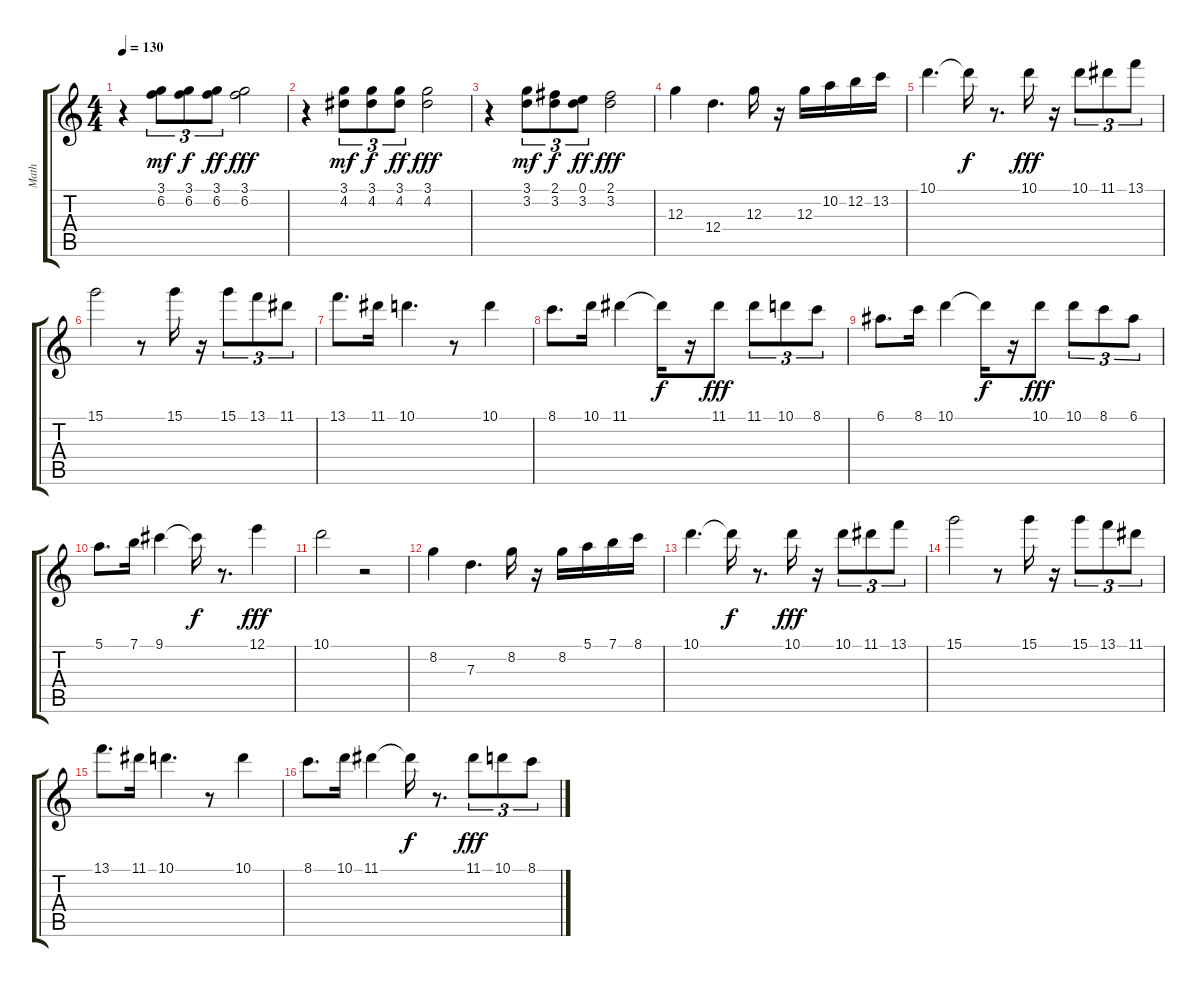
\track ("Math" "Math") {instrument overdrivenguitar}
\staff {score tabs}
\tuning (E4 B3 G3 D3 A2 E2) {hide}
\ts (4 4)
\tempo 130
\clef g2
\ks c
r.4{dy fff} (3.1 6.2).8{tu (3 2) dy mf} (3.1 6.2).8{tu (3 2) dy f} (3.1 6.2).8{tu (3 2) dy ff} (3.1 6.2).2{dy fff} |
r.4 (3.1 4.2).8{tu (3 2) dy mf} (3.1 4.2).8{tu (3 2) dy f} (3.1 4.2).8{tu (3 2) dy ff} (3.1 4.2).2{dy fff} |
r.4 (3.1 3.2).8{tu (3 2) dy mf} (2.1 3.2).8{tu (3 2) dy f} (0.1 3.2).8{tu (3 2) dy ff} (2.1 3.2).2{dy fff} |
12.3.4 12.4.4{d} 12.3.16 r.16 12.3.16 10.2.16 12.2.16 13.2.16 |
10.1.4{d} 10.1{t}.16{dy f} r.8{d} 10.1.16{dy fff} r.16 10.1.8{tu (3 2)} 11.1.8{tu (3 2)} 13.1.8{tu (3 2)} |
15.1.2 r.8 15.1.16 r.16 15.1.8{tu (3 2)} 13.1.8{tu (3 2)} 11.1.8{tu (3 2)} |
13.1.8{d} 11.1.16 10.1.4{d} r.8 10.1.4 |
8.1.8{d} 10.1.16 11.1.4 11.1{t}.16{dy f} r.16 11.1.8{dy fff} 11.1.8{tu (3 2)} 10.1.8{tu (3 2)} 8.1.8{tu (3 2)} |
6.1.8{d} 8.1.16 10.1.4 10.1{t}.16{dy f} r.16 10.1.8{dy fff} 10.1.8{tu (3 2)} 8.1.8{tu (3 2)} 6.1.8{tu (3 2)} |
5.1.8{d} 7.1.16 9.1.4 9.1{t}.16{dy f} r.8{d} 12.1.4{dy fff} |
10.1.2 r.2 |
8.2.4 7.3.4{d} 8.2.16 r.16 8.2.16 5.1.16 7.1.16 8.1.16 |
10.1.4{d} 10.1{t}.16{dy f} r.8{d} 10.1.16{dy fff} r.16 10.1.8{tu (3 2)} 11.1.8{tu (3 2)} 13.1.8{tu (3 2)} |
15.1.2 r.8 15.1.16 r.16 15.1.8{tu (3 2)} 13.1.8{tu (3 2)} 11.1.8{tu (3 2)} |
13.1.8{d} 11.1.16 10.1.4{d} r.8 10.1.4 |
8.1.8{d} 10.1.16 11.1.4 11.1{t}.16{dy f} r.8{d} 11.1.8{tu (3 2) dy fff} 10.1.8{tu (3 2)} 8.1.8{tu (3 2)}
